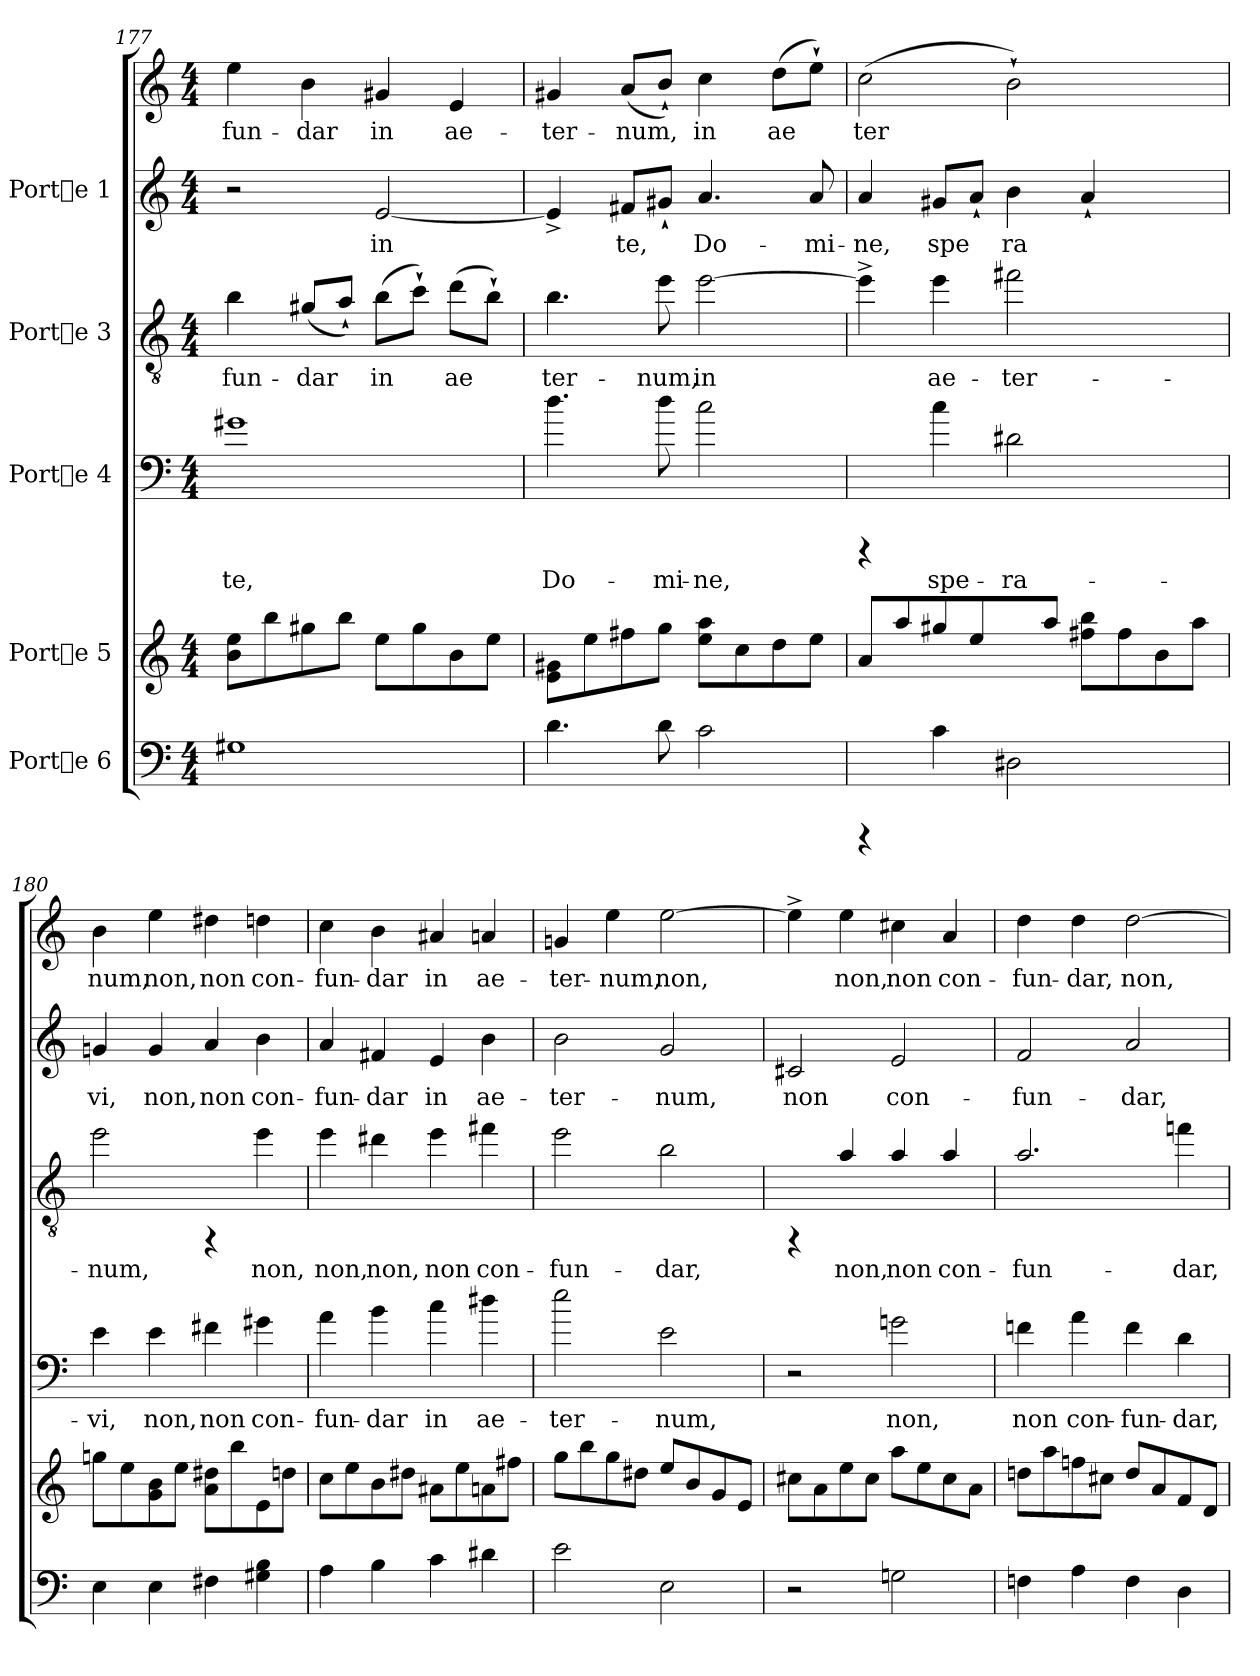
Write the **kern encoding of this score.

**kern	**kern	**kern	**text	**kern	**text	**kern	**text	**kern	**text
*part5	*part4	*part3	*part3	*part2	*part2	*part1	*part1	*part1	*part1
*staff6	*staff5	*staff4	*staff4	*staff3	*staff3	*staff2	*staff2	*staff1	*staff1
*I"Porte 6	*I"Porte 5	*I"Porte 4	*	*I"Porte 3	*	*I"Porte 1	*	*	*
!!LO:LB:g=z
*clefF4	*clefG2	*clefF4	*	*clefGv2	*	*clefG2	*	*clefG2	*
*	*	*ITrd7c12	*	*ITrd7c12	*	*	*	*	*
*M4/4	*M4/4	*M4/4	*	*M4/4	*	*M4/4	*	*M4/4	*
=177	=177	=177	=177	=177	=177	=177	=177	=177	=177
!	!	!	!LO:LY:b	!	!LO:LY:b	!	!	!	!LO:LY:b
1G#X	8ee\ 8b\L	1G#X	te,	4B\	-fun-	2r	.	4ee\	fun-
.	8bb\	.	.	.	.	.	.	.	.
!	!	!	!	!	!LO:LY:b	!	!	!	!LO:LY:b
.	8gg#X\	.	.	(>8G#X/L	-dar	.	.	4b\	-dar
!	!	!	!	!	!LO:LY:b	!	!	!	!
.	8bb\J	.	.	8A`</J)	.	.	.	.	.
!	!	!	!	!	!LO:LY:b	!	!LO:LY:b	!	!LO:LY:b
.	8ee\L	.	.	(>8B\L	in	[<2e/	-in	4g#X/	in
!	!	!	!	!	!LO:LY:b	!	!	!	!
.	8gg#\	.	.	8c`>\J)	.	.	.	.	.
!	!	!	!	!	!LO:LY:b	!	!	!	!LO:LY:b
.	8b\	.	.	(>8d\L	ae-	.	.	4e/	ae-
!	!	!	!	!	!LO:LY:b	!	!	!	!
.	8ee\J	.	.	8B`>\J)	--	.	.	.	.
=178	=178	=178	=178	=178	=178	=178	=178	=178	=178
!	!	!	!LO:LY:b	!	!LO:LY:b	!	!LO:LY:b	!	!LO:LY:b
4.d\	8g#X\ 8e\L	4.d\	Do-	4.B\	-ter-	4e^</]	-	4g#X/	ter-
.	8ee\	.	.	.	.	.	.	.	.
!	!	!	!	!	!	!	!LO:LY:b	!	!LO:LY:b
.	8ff#X\	.	.	.	.	8f#X/L	te,	(>8a/L	-num,
!	!	!	!LO:LY:b	!	!LO:LY:b	!	!LO:LY:b	!	!LO:LY:b
8d\	8gg\J	8d\	-mi-	8e\	-num,	8g#X`</J	.	8b`</J)	.
!	!	!	!LO:LY:b	!	!LO:LY:b	!	!LO:LY:b	!	!LO:LY:b
2c\	8aa\ 8ee\L	2c\	-ne,	[>2e\	in	4.a/	Do-	4cc\	in
.	8cc\	.	.	.	.	.	.	.	.
!	!	!	!	!	!	!	!	!	!LO:LY:b
.	8dd\	.	.	.	.	.	.	(>8dd\L	ae-
!	!	!	!	!	!	!	!LO:LY:b	!	!LO:LY:b
.	8ee\J	.	.	.	.	8a/	-mi-	8ee`>\J)	--
=179	=179	=179	=179	=179	=179	=179	=179	=179	=179
!	!	!	!	!	!LO:LY:b	!	!LO:LY:b	!	!LO:LY:b
4rCCC	8a/L	4rCCC	.	4e^>\]	.	4a/	-ne,	(>2cc\	-ter-
.	8aa/	.	.	.	.	.	.	.	.
!	!	!	!LO:LY:b	!	!LO:LY:b	!	!LO:LY:b	!	!
4c\	8gg#X/	4c\	spe-	4e\	ae-	8g#X/L	spe-	.	.
!	!	!	!	!	!	!	!LO:LY:b	!	!
.	4ee\	.	.	.	.	8a`</J	-	.	.
!	!	!	!LO:LY:b	!	!LO:LY:b	!	!LO:LY:b	!	!LO:LY:b
2D#X\	.	2D#X\	-ra-	2f#X\	-ter-	4b\	ra-	2b`>\)	--
.	8aa/J	.	.	.	.	.	.	.	.
!	!	!	!	!	!	!	!LO:LY:b	!	!
.	8bb\ 8ff#X\L	.	.	.	.	4a`</	--	.	.
.	8ff#\	.	.	.	.	.	.	.	.
4ryy	8b\	4ryy	.	4ryy	.	4ryy	.	4ryy	.
.	8aa\J	.	.	.	.	.	.	.	.
=180	=180	=180	=180	=180	=180	=180	=180	=180	=180
!	!	!	!LO:LY:b	!	!LO:LY:b	!	!LO:LY:b	!	!LO:LY:b
4E\	8ggn\L	4E\	-vi,	2e\	-num,	4gn/	-vi,	4b\	-num,
.	8ee\	.	.	.	.	.	.	.	.
!	!	!	!LO:LY:b	!	!	!	!LO:LY:b	!	!LO:LY:b
4E\	8b\ 8g\	4E\	non,	.	.	4g/	non,	4ee\	non,
.	8ee\J	.	.	.	.	.	.	.	.
!	!	!	!LO:LY:b	!	!	!	!LO:LY:b	!	!LO:LY:b
4F#X\	8dd#X\ 8a\L	4F#X\	non	4rFF	.	4a/	non	4dd#X\	non
.	8bb\	.	.	.	.	.	.	.	.
!	!	!	!LO:LY:b	!	!LO:LY:b	!	!LO:LY:b	!	!LO:LY:b
4B\ 4G#X\	8e\	4G#X\	con-	4e\	non,	4b\	con-	4ddn\	con-
.	8ddn\J	.	.	.	.	.	.	.	.
=181	=181	=181	=181	=181	=181	=181	=181	=181	=181
!	!	!	!LO:LY:b	!	!LO:LY:b	!	!LO:LY:b	!	!LO:LY:b
4A\	8cc\L	4A\	-fun-	4e\	non,	4a/	-fun-	4cc\	-fun-
.	8ee\	.	.	.	.	.	.	.	.
!	!	!	!LO:LY:b	!	!LO:LY:b	!	!LO:LY:b	!	!LO:LY:b
4B\	8b\	4B\	-dar	4d#X\	non,	4f#X/	-dar	4b\	-dar
.	8dd#X\J	.	.	.	.	.	.	.	.
!	!	!	!LO:LY:b	!	!LO:LY:b	!	!LO:LY:b	!	!LO:LY:b
4c\	8a#X\L	4c\	in	4e\	non	4e/	in	4a#X/	in
.	8ee\	.	.	.	.	.	.	.	.
!	!	!	!LO:LY:b	!	!LO:LY:b	!	!LO:LY:b	!	!LO:LY:b
4d#X\	8an\	4d#X\	ae-	4f#X\	con-	4b\	ae-	4an/	ae-
.	8ff#X\J	.	.	.	.	.	.	.	.
!!LO:PB:g=z
=182	=182	=182	=182	=182	=182	=182	=182	=182	=182
!	!	!	!LO:LY:b	!	!LO:LY:b	!	!LO:LY:b	!	!LO:LY:b
2e\	8gg\L	2e\	-ter-	2e\	-fun-	2b\	ter-	4gn/	-ter-
.	8bb\	.	.	.	.	.	.	.	.
!	!	!	!	!	!	!	!	!	!LO:LY:b
.	8gg\	.	.	.	.	.	.	4ee\	-num,
.	8dd#X\J	.	.	.	.	.	.	.	.
!	!	!	!LO:LY:b	!	!LO:LY:b	!	!LO:LY:b	!	!LO:LY:b
2E\	8ee/L	2E\	-num,	2B\	-dar,	2g/	-num,	[>2ee\	non,
.	8b/	.	.	.	.	.	.	.	.
.	8g/	.	.	.	.	.	.	.	.
.	8e/J	.	.	.	.	.	.	.	.
=183	=183	=183	=183	=183	=183	=183	=183	=183	=183
!	!	!	!	!	!	!	!LO:LY:b	!	!LO:LY:b
2r	8cc#X\L	2r	.	4rFF	.	2c#X/	-non	4ee^>\]	.
.	8a\	.	.	.	.	.	.	.	.
!	!	!	!	!	!LO:LY:b	!	!	!	!LO:LY:b
.	8ee\	.	.	4A/	non,	.	.	4ee\	non,
.	8cc#\J	.	.	.	.	.	.	.	.
!	!	!	!LO:LY:b	!	!LO:LY:b	!	!LO:LY:b	!	!LO:LY:b
2Gn\	8aa\L	2Gn\	non,	4A/	non	2e/	con-	4cc#X\	non
.	8ee\	.	.	.	.	.	.	.	.
!	!	!	!	!	!LO:LY:b	!	!	!	!LO:LY:b
.	8cc#\	.	.	4A/	con-	.	.	4a/	con-
.	8a\J	.	.	.	.	.	.	.	.
=184	=184	=184	=184	=184	=184	=184	=184	=184	=184
!	!	!	!LO:LY:b	!	!LO:LY:b	!	!LO:LY:b	!	!LO:LY:b
4Fn\	8ddn\L	4Fn\	non	2.A/	-fun-	2f/	fun-	4dd\	-fun-
.	8aa\	.	.	.	.	.	.	.	.
!	!	!	!LO:LY:b	!	!	!	!	!	!LO:LY:b
4A\	8ffn\	4A\	con-	.	.	.	.	4dd\	-dar,
.	8cc#X\J	.	.	.	.	.	.	.	.
!	!	!	!LO:LY:b	!	!	!	!LO:LY:b	!	!LO:LY:b
4F\	8dd/L	4F\	-fun-	.	.	2a/	-dar,	[>2dd\	non,
.	8a/	.	.	.	.	.	.	.	.
!	!	!	!LO:LY:b	!	!LO:LY:b	!	!	!	!
4D\	8f/	4D\	-dar,	4fn\	-dar,	.	.	.	.
.	8d/J	.	.	.	.	.	.	.	.
=	=	=	=	=	=	=	=	=	=
*-	*-	*-	*-	*-	*-	*-	*-	*-	*-
